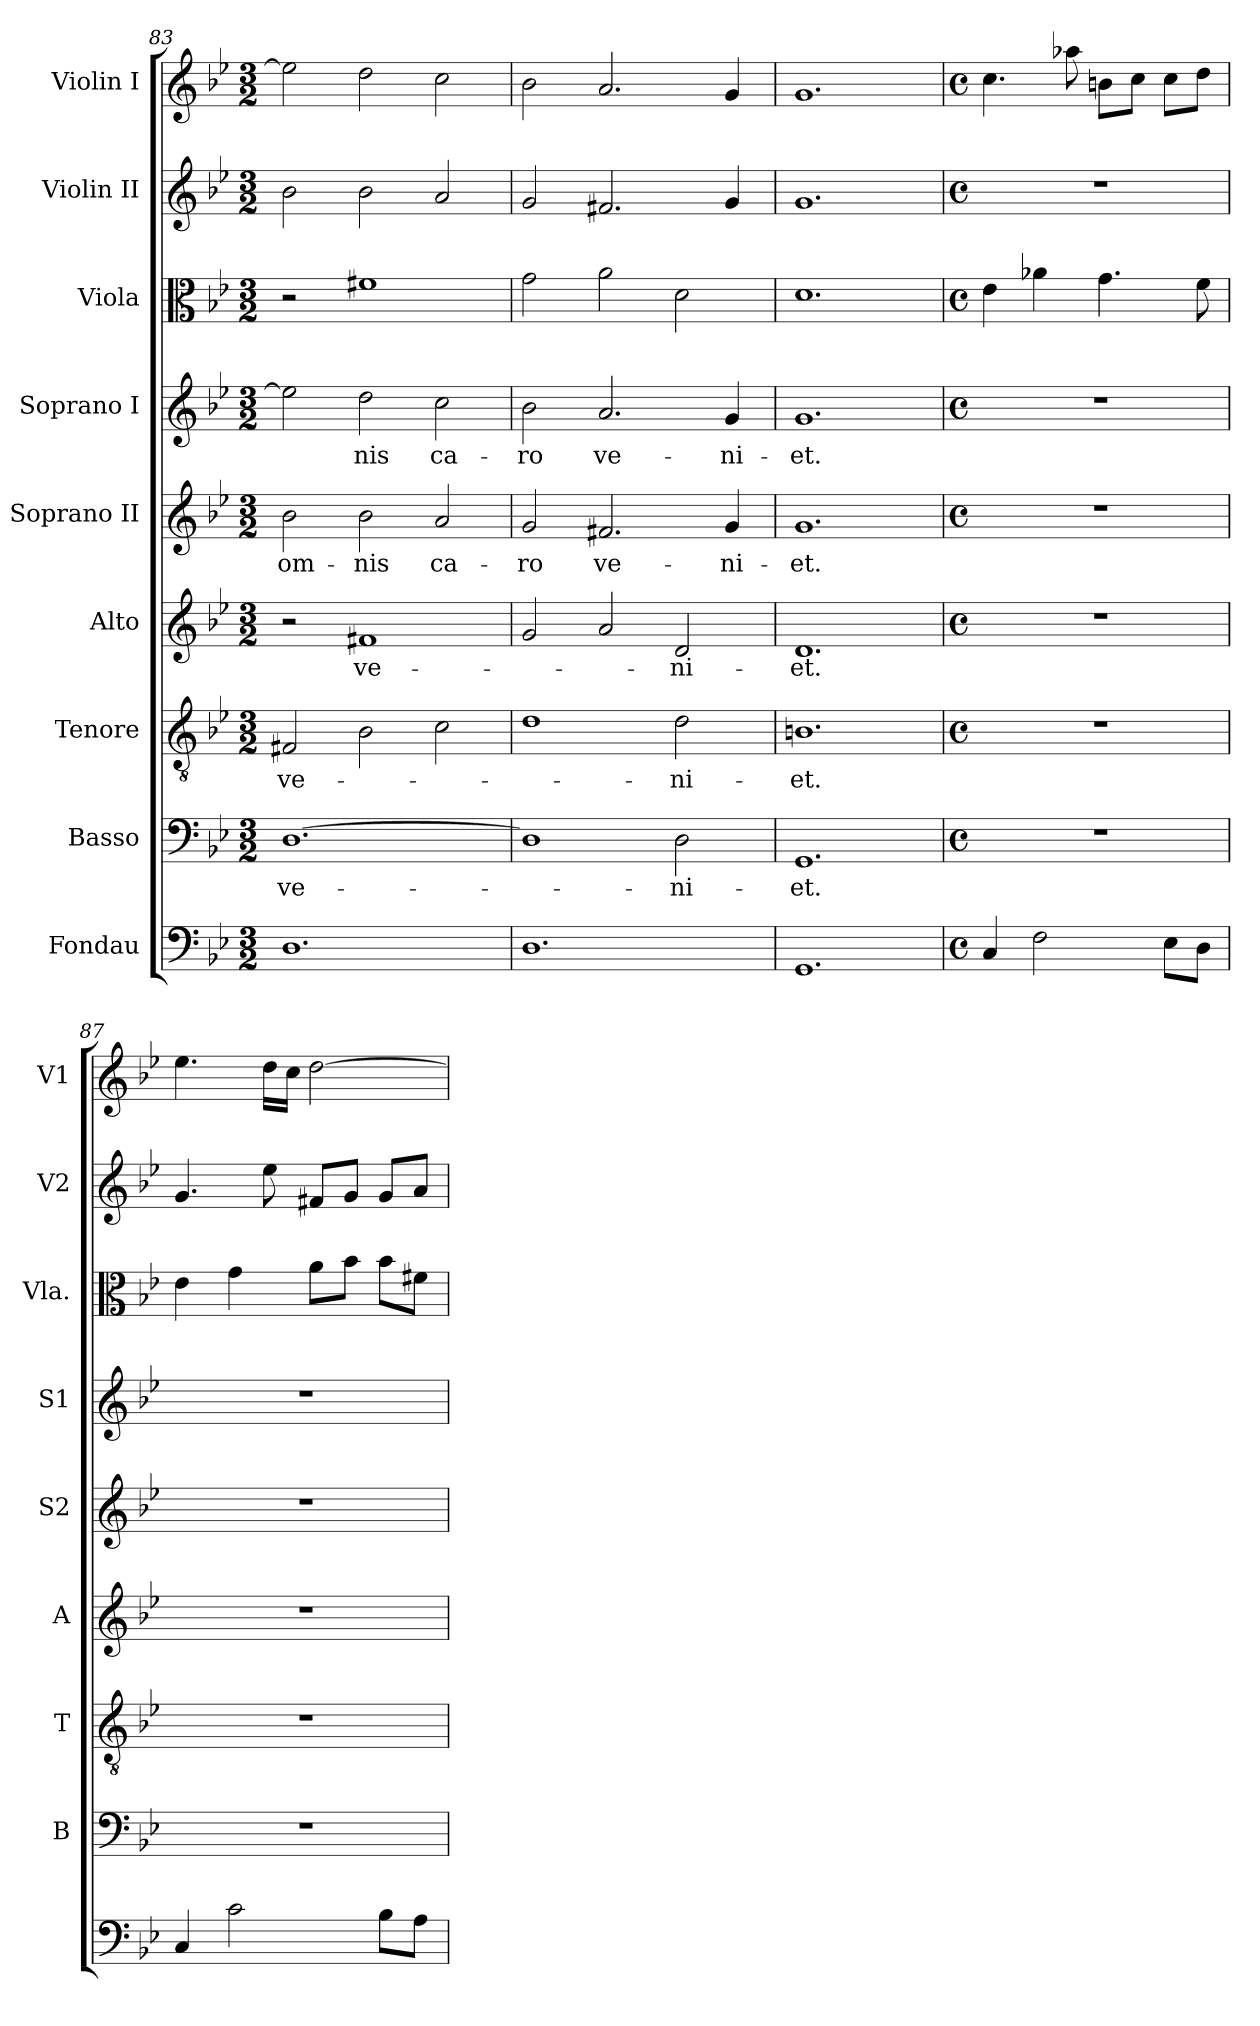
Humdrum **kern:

**kern	**kern	**text	**kern	**text	**kern	**text	**kern	**text	**kern	**text	**kern	**kern	**kern
*part9	*part8	*part8	*part7	*part7	*part6	*part6	*part5	*part5	*part4	*part4	*part3	*part2	*part1
*staff9	*staff8	*staff8	*staff7	*staff7	*staff6	*staff6	*staff5	*staff5	*staff4	*staff4	*staff3	*staff2	*staff1
*I"Fondau	*I"Basso	*	*I"Tenore	*	*I"Alto	*	*I"Soprano  II	*	*I"Soprano  I	*	*I"Viola	*I"Violin  II	*I"Violin  I
*	*I'B	*	*I'T	*	*I'A	*	*I'S2	*	*I'S1	*	*I'Vla.	*I'V2	*I'V1
*clefF4	*clefF4	*	*clefGv2	*	*clefG2	*	*clefG2	*	*clefG2	*	*clefC3	*clefG2	*clefG2
*k[b-e-]	*k[b-e-]	*	*k[b-e-]	*	*k[b-e-]	*	*k[b-e-]	*	*k[b-e-]	*	*k[b-e-]	*k[b-e-]	*k[b-e-]
*B-:	*B-:	*	*B-:	*	*B-:	*	*B-:	*	*B-:	*	*B-:	*B-:	*B-:
*M3/2	*M3/2	*	*M3/2	*	*M3/2	*	*M3/2	*	*M3/2	*	*M3/2	*M3/2	*M3/2
=83	=83	=83	=83	=83	=83	=83	=83	=83	=83	=83	=83	=83	=83
!	!	!LO:LY:b	!	!LO:LY:b	!	!	!	!LO:LY:b	!	!	!	!	!
1.D	[1.D	ve-	2F#X/	ve-	2r	.	2b-\	om-	2ee-\]	.	2r	2b-\	2ee-\]
!	!	!	!	!	!	!LO:LY:b	!	!LO:LY:b	!	!LO:LY:b	!	!	!
.	.	.	2B-\	.	1f#X	ve-	2b-\	-nis	2dd\	-nis	1f#X	2b-\	2dd\
!	!	!	!	!	!	!	!	!LO:LY:b	!	!LO:LY:b	!	!	!
.	.	.	2c\	.	.	.	2a/	ca-	2cc\	ca-	.	2a/	2cc\
=84	=84	=84	=84	=84	=84	=84	=84	=84	=84	=84	=84	=84	=84
!	!	!	!	!	!	!	!	!LO:LY:b	!	!LO:LY:b	!	!	!
1.D	1D]	.	1d	.	2g/	.	2g/	-ro	2b-\	-ro	2g\	2g/	2b-\
!	!	!	!	!	!	!	!	!LO:LY:b	!	!LO:LY:b	!	!	!
.	.	.	.	.	2a/	.	2.f#X/	ve-	2.a/	ve-	2a\	2.f#X/	2.a/
!	!	!LO:LY:b	!	!LO:LY:b	!	!LO:LY:b	!	!	!	!	!	!	!
.	2D\	-ni-	2d\	-ni-	2d/	-ni-	.	.	.	.	2d\	.	.
!	!	!	!	!	!	!	!	!LO:LY:b	!	!LO:LY:b	!	!	!
.	.	.	.	.	.	.	4g/	-ni-	4g/	-ni-	.	4g/	4g/
=85	=85	=85	=85	=85	=85	=85	=85	=85	=85	=85	=85	=85	=85
!	!	!LO:LY:b	!	!LO:LY:b	!	!LO:LY:b	!	!LO:LY:b	!	!LO:LY:b	!	!	!
1.GG	1.GG	-et.	1.Bn	-et.	1.d	-et.	1.g	-et.	1.g	-et.	1.d	1.g	1.g
!!LO:PB:g=z
=86	=86	=86	=86	=86	=86	=86	=86	=86	=86	=86	=86	=86	=86
*M4/4	*M4/4	*	*M4/4	*	*M4/4	*	*M4/4	*	*M4/4	*	*M4/4	*M4/4	*M4/4
*met(c)	*met(c)	*	*met(c)	*	*met(c)	*	*met(c)	*	*met(c)	*	*met(c)	*met(c)	*met(c)
4C/	1r	.	1r	.	1r	.	1r	.	1r	.	4e-\	1r	4.cc\
2F\	.	.	.	.	.	.	.	.	.	.	4a-X\	.	.
.	.	.	.	.	.	.	.	.	.	.	.	.	8aa-X\
.	.	.	.	.	.	.	.	.	.	.	4.g\	.	8bn\L
.	.	.	.	.	.	.	.	.	.	.	.	.	8cc\J
8E-\L	.	.	.	.	.	.	.	.	.	.	.	.	8cc\L
8D\J	.	.	.	.	.	.	.	.	.	.	8f\	.	8dd\J
=87	=87	=87	=87	=87	=87	=87	=87	=87	=87	=87	=87	=87	=87
4C/	1r	.	1r	.	1r	.	1r	.	1r	.	4e-\	4.g/	4.ee-\
2c\	.	.	.	.	.	.	.	.	.	.	4g\	.	.
.	.	.	.	.	.	.	.	.	.	.	.	8ee-\	16dd\LL
.	.	.	.	.	.	.	.	.	.	.	.	.	16cc\JJ
.	.	.	.	.	.	.	.	.	.	.	8a\L	8f#X/L	[2dd\
.	.	.	.	.	.	.	.	.	.	.	8b-\J	8g/J	.
8B-\L	.	.	.	.	.	.	.	.	.	.	8b-\L	8g/L	.
8A\J	.	.	.	.	.	.	.	.	.	.	8f#X\J	8a/J	.
=	=	=	=	=	=	=	=	=	=	=	=	=	=
*-	*-	*-	*-	*-	*-	*-	*-	*-	*-	*-	*-	*-	*-
